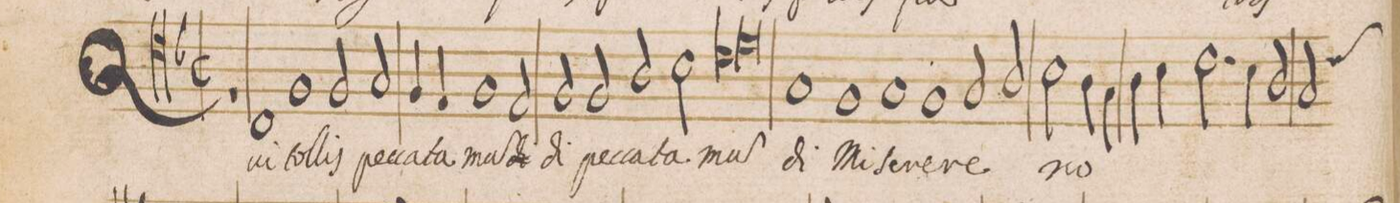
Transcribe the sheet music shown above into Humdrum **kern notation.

**kern	**text
*I"ALTVS	*
*clefC4	*
*k[b-]	*
*met(C|)	*
*M2/1	*
1r	.
1C	Qui
=48-	=48-
1F	tol-
2F/	-lis
2G/	pec-
=49-	=49-
4F/	-ca-
4E/	-ta
1F	mun-
2E/	.
=50-	=50-
2F/	-di
2F/	pec-
2A/	-ca-
2B-\	-ta
=51-	=51-
*lig	*
1c	mu(n)-
1d	.
*Xlig	*
=52-	=52-
1G	-di
1F	mi-
=53-	=53-
1G	-ſe-
1F	-re-
=54-	=54-
2G/	-re
2A/	.
2B-\	no-
4A\	.
4G\	.
=55-	=55-
4A\	.
4B-\	.
2.c\	.
4B-\	.
2A/	.
=56-	=56-
*custos:c	*
2G/	.
*-	*-
